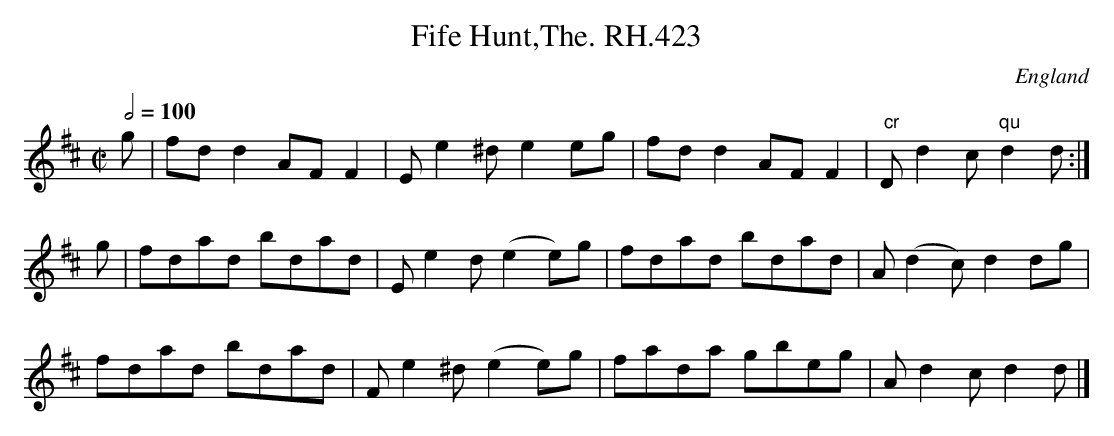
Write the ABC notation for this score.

X:1
T:Fife Hunt,The. RH.423
O:England
M:C|
L:1/8
Q:1/2=100
K:D major
g|fdd2 AFF2|Ee2^d e2eg|fdd2 AFF2|" cr"Dd2c "qu"d2 d:|!
g|fdad bdad|Ee2d (e2e)g|\
fdad bdad|A(d2c) d2dg|!
fdad bdad|Fe2^d (e2e)g|fada gbeg|Ad2c d2d|]
